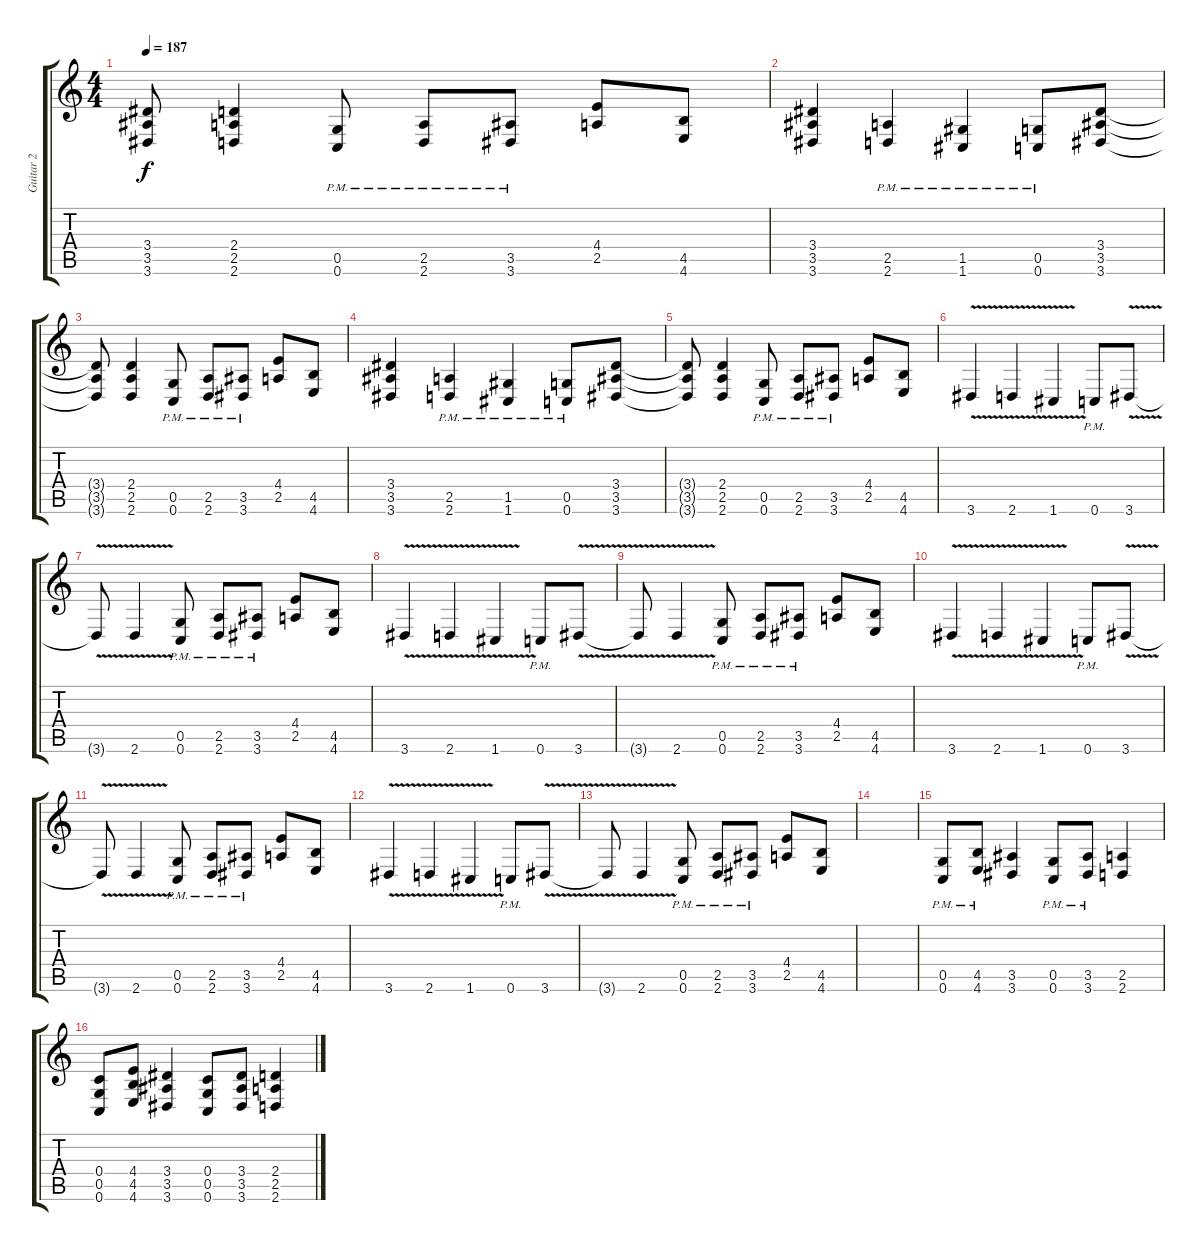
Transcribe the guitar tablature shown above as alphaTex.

\track ("Guitar 2" "Guitar 2") {instrument distortionguitar}
\staff {score tabs}
\tuning (D4 A3 F3 C3 G2 C2) {hide}
\ts (4 4)
\tempo 187
\clef g2
\ks c
(3.4{t} 3.5{t} 3.6{t}).8{dy f} (2.4 2.5 2.6).4 (0.5{pm} 0.6{pm}).8 (2.5{pm} 2.6{pm}).8 (3.5{pm} 3.6{pm}).8 (4.4 2.5).8 (4.5 4.6).8 |
(3.4 3.5 3.6).4 (2.5{pm} 2.6{pm}).4 (1.5{pm} 1.6{pm}).4 (0.5{pm} 0.6{pm}).8 (3.4 3.5 3.6).8 |
(3.4{t} 3.5{t} 3.6{t}).8 (2.4 2.5 2.6).4 (0.5{pm} 0.6{pm}).8 (2.5{pm} 2.6{pm}).8 (3.5{pm} 3.6{pm}).8 (4.4 2.5).8 (4.5 4.6).8 |
(3.4 3.5 3.6).4 (2.5{pm} 2.6{pm}).4 (1.5{pm} 1.6{pm}).4 (0.5{pm} 0.6{pm}).8 (3.4 3.5 3.6).8 |
(3.4{t} 3.5{t} 3.6{t}).8 (2.4 2.5 2.6).4 (0.5{pm} 0.6{pm}).8 (2.5{pm} 2.6{pm}).8 (3.5{pm} 3.6{pm}).8 (4.4 2.5).8 (4.5 4.6).8 |
3.6{v}.4 2.6{v}.4 1.6{v}.4 0.6{pm}.8 3.6{v}.8 |
3.6{t}.8 2.6{v}.4 (0.5{pm} 0.6{pm}).8 (2.5{pm} 2.6{pm}).8 (3.5{pm} 3.6{pm}).8 (4.4 2.5).8 (4.5 4.6).8 |
3.6{v}.4 2.6{v}.4 1.6{v}.4 0.6{pm}.8 3.6{v}.8 |
3.6{t}.8 2.6{v}.4 (0.5{pm} 0.6{pm}).8 (2.5{pm} 2.6{pm}).8 (3.5{pm} 3.6{pm}).8 (4.4 2.5).8 (4.5 4.6).8 |
3.6{v}.4 2.6{v}.4 1.6{v}.4 0.6{pm}.8 3.6{v}.8 |
3.6{t}.8 2.6{v}.4 (0.5{pm} 0.6{pm}).8 (2.5{pm} 2.6{pm}).8 (3.5{pm} 3.6{pm}).8 (4.4 2.5).8 (4.5 4.6).8 |
3.6{v}.4 2.6{v}.4 1.6{v}.4 0.6{pm}.8 3.6{v}.8 |
3.6{t}.8 2.6{v}.4 (0.5{pm} 0.6{pm}).8 (2.5{pm} 2.6{pm}).8 (3.5{pm} 3.6{pm}).8 (4.4 2.5).8 (4.5 4.6).8 |
|
(0.5{pm} 0.6{pm}).8 (4.5{pm} 4.6{pm}).8 (3.5 3.6).4 (0.5{pm} 0.6{pm}).8 (3.5{pm} 3.6{pm}).8 (2.5 2.6).4 |
(0.4 0.5 0.6).8 (4.4 4.5 4.6).8 (3.4 3.5 3.6).4 (0.4 0.5 0.6).8 (3.4 3.5 3.6).8 (2.4 2.5 2.6).4
